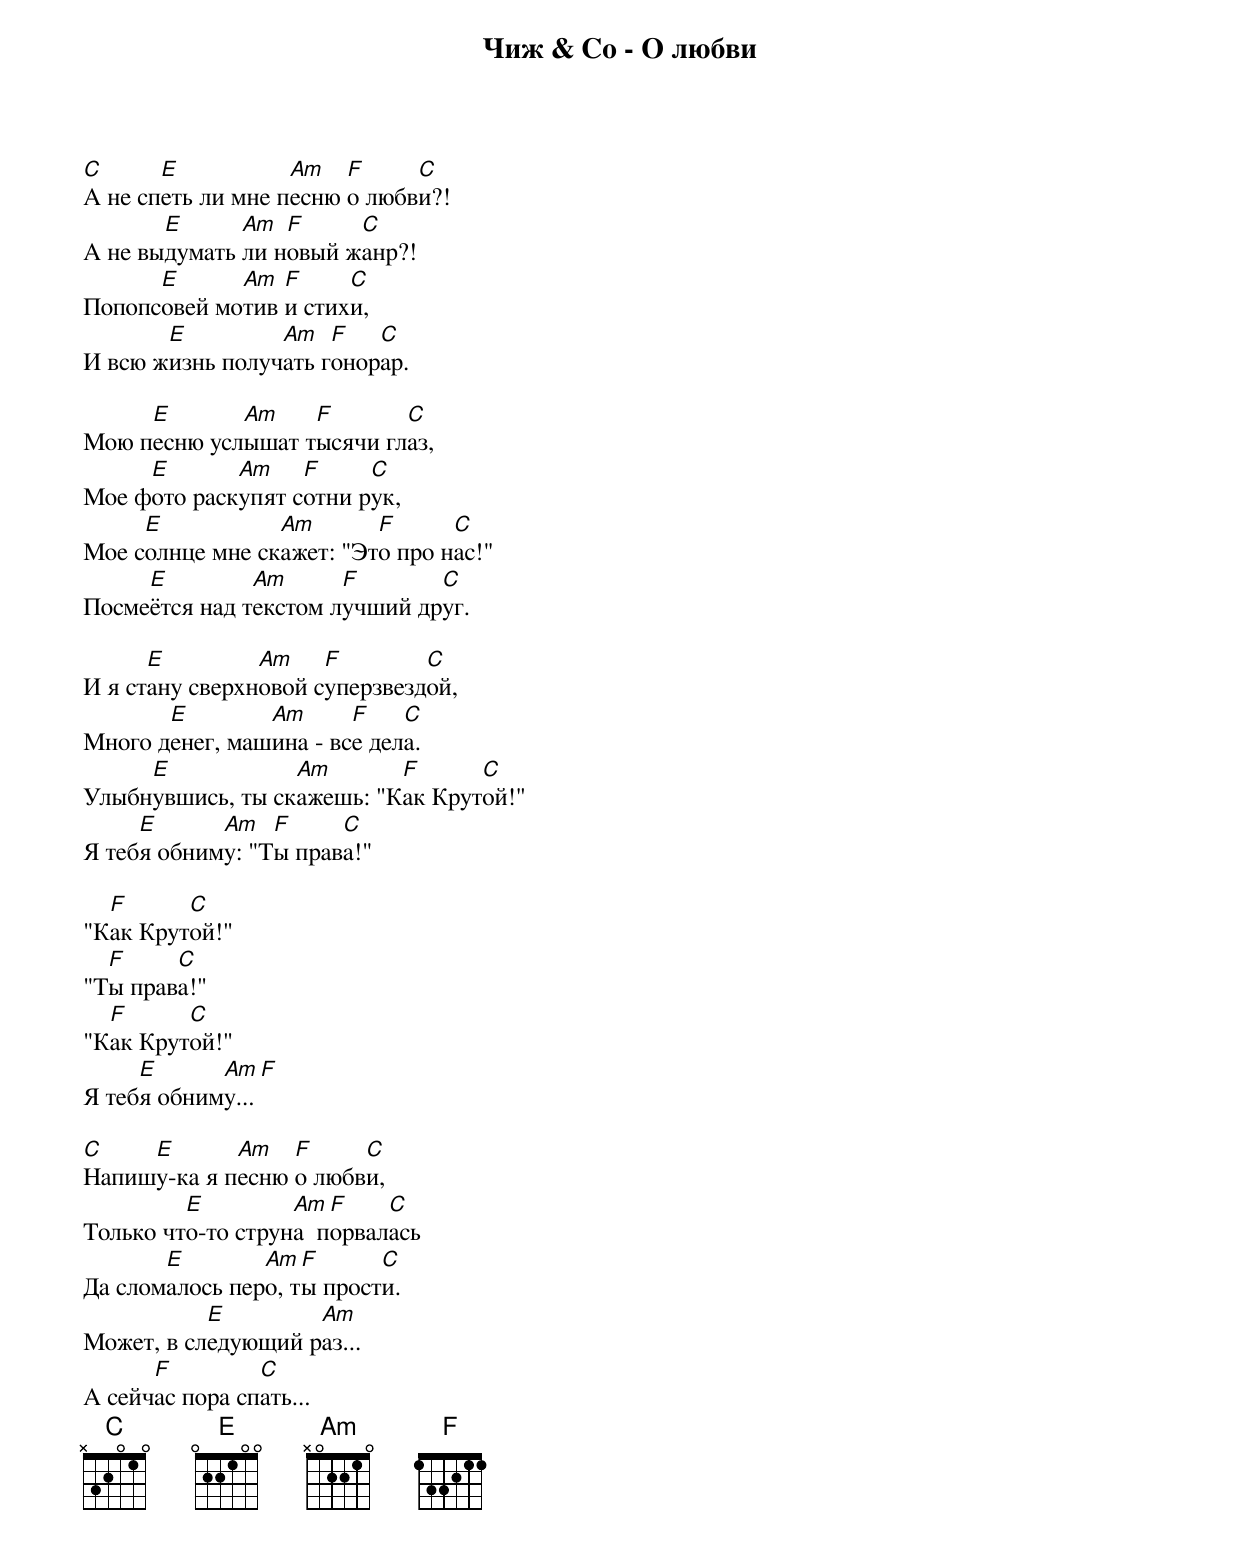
Чиж & Co - О любви

C      E           Am   F     C
А не спеть ли мне песню о любви?!
       E      Am  F     C
А не выдумать ли новый жанр?!
      E      Am  F     C
Попопсовей мотив и стихи,
       E         Am   F   C
И всю жизнь получать гонорар.

     E       Am    F       C
Мою песню услышат тысячи глаз,
     E       Am    F     C
Мое фото раскупят сотни рук,
     E           Am       F      C
Мое солнце мне скажет: "Это про нас!"
     E         Am      F       C
Посмеётся над текстом лучший друг.

      E         Am    F        C
И я стану сверхновой суперзвездой,
       E        Am      F    C
Много денег, машина - все дела.
     E            Am       F      C
Улыбнувшись, ты скажешь: "Как Крутой!"
     E      Am   F     C
Я тебя обниму: "Ты права!"

  F      C
"Как Крутой!"
  F     C
"Ты права!"
  F      C
"Как Крутой!"
     E      Am  F
Я тебя обниму...

C    E       Am   F     C
Напишу-ка я песню о любви,
         E         Am  F    C
Только что-то струна  порвалась
       E        Am  F      C
Да сломалось перо, ты прости.
           E        Am
Может, в следующий раз...
      F         C
А сейчас пора спать...
